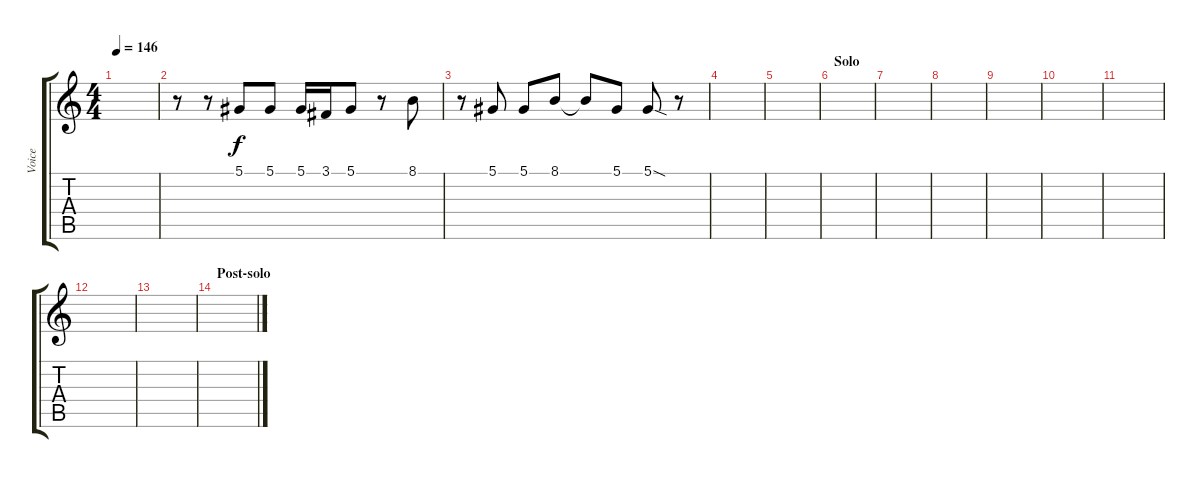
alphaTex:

\track ("Voice" "Voice") {instrument voiceoohs}
\staff {score tabs}
\tuning (Eb4 Bb3 Gb3 Db3 Ab2 Eb2) {hide}
\ts (4 4)
\tempo 146
\clef g2
\ks c
|
r.8 r.8 5.1.8 5.1.8 5.1.16 3.1.16 5.1.8 r.8 8.1.8 |
r.8 5.1.8 5.1.8 8.1.8 8.1{t}.8 5.1.8 5.1{sod}.8 r.8 |
|
|
\section ("" "Solo")
|
|
|
|
|
|
|
|
\section ("" "Post-solo")
